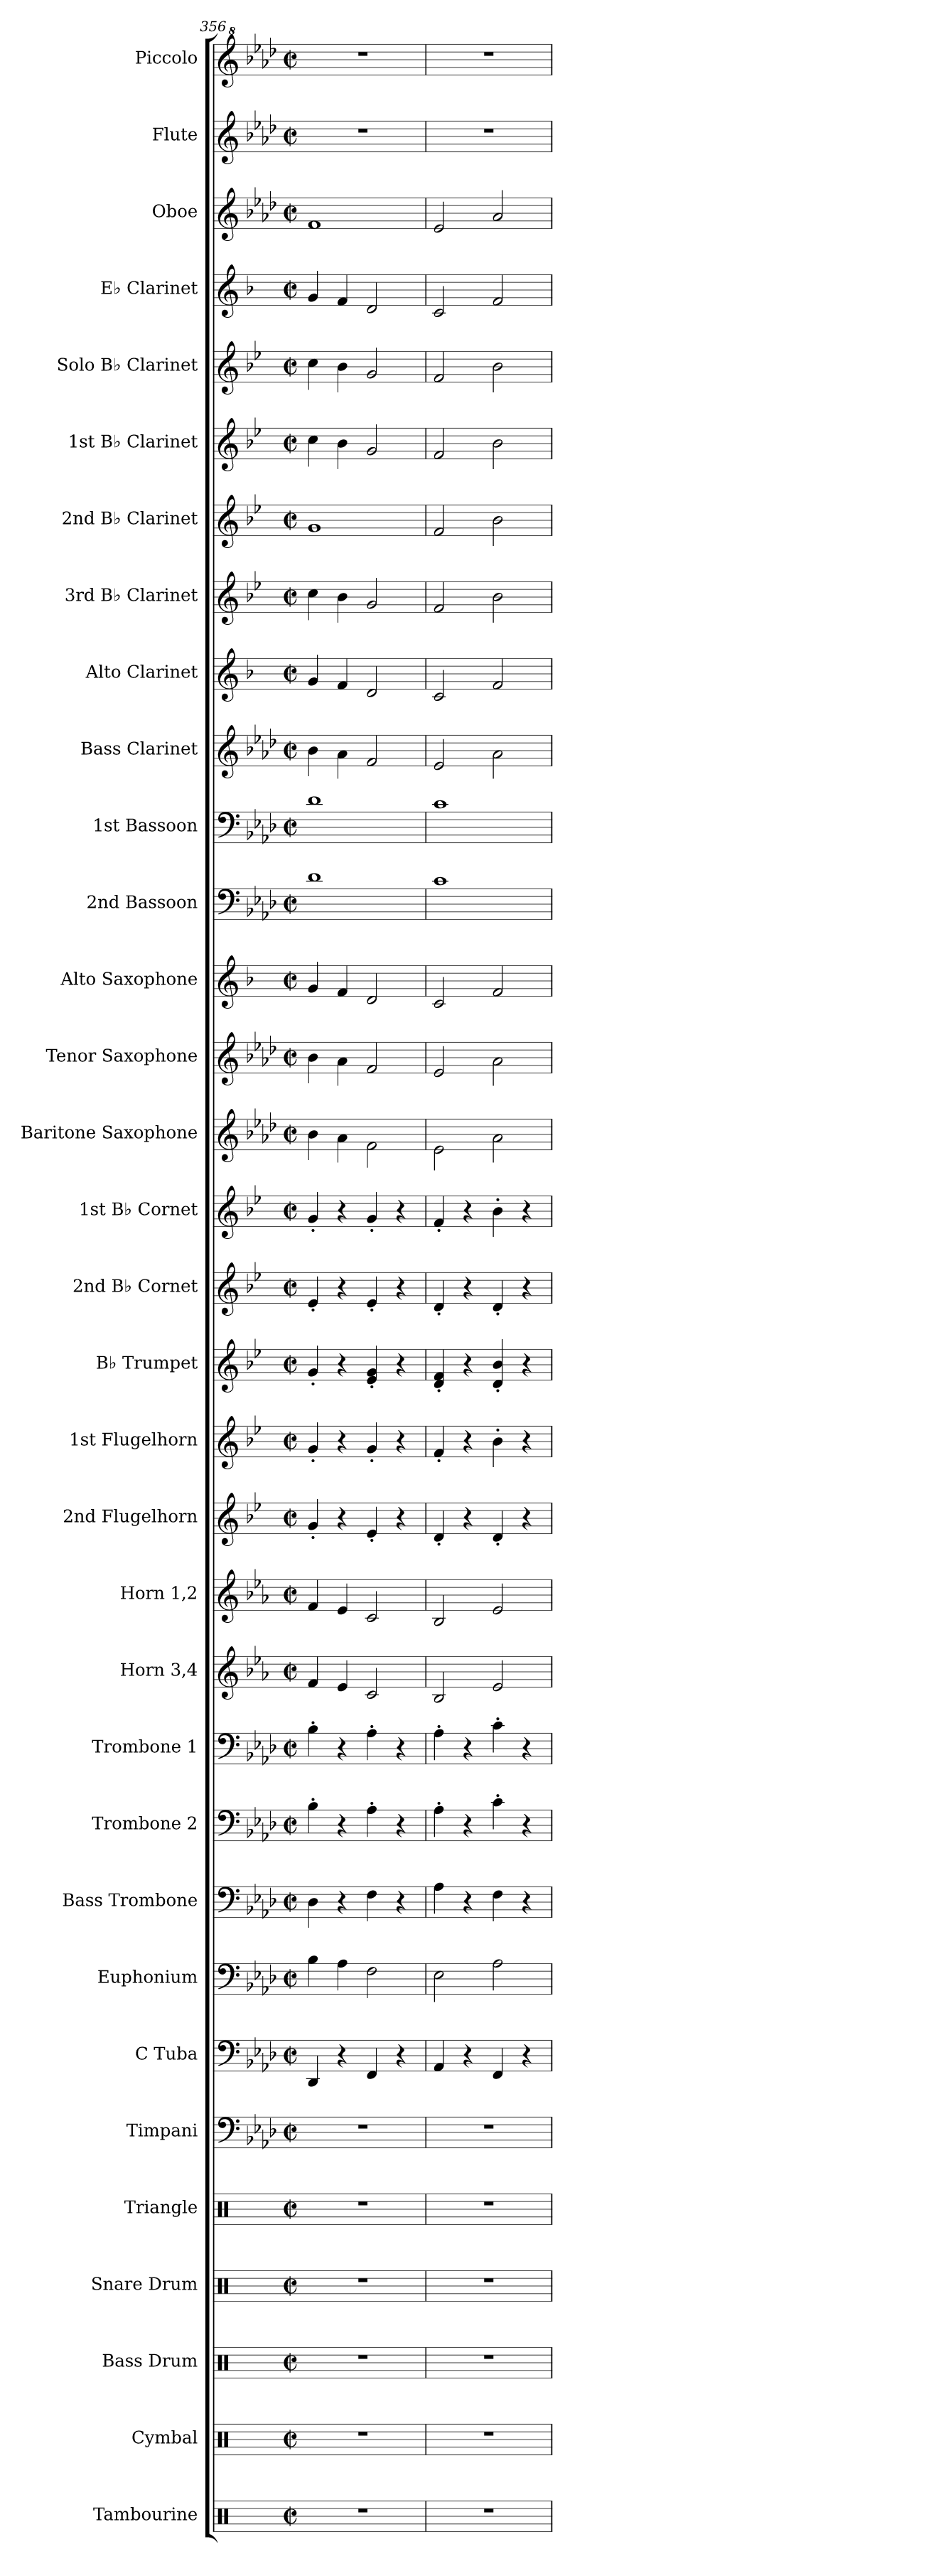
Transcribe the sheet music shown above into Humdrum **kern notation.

**kern	**kern	**kern	**kern	**kern	**kern	**kern	**kern	**kern	**kern	**kern	**kern	**kern	**kern	**kern	**kern	**kern	**kern	**kern	**kern	**kern	**kern	**kern	**kern	**kern	**kern	**kern	**kern	**kern	**kern	**kern	**kern	**kern
*part33	*part32	*part31	*part30	*part29	*part28	*part27	*part26	*part25	*part24	*part23	*part22	*part21	*part20	*part19	*part18	*part17	*part16	*part15	*part14	*part13	*part12	*part11	*part10	*part9	*part8	*part7	*part6	*part5	*part4	*part3	*part2	*part1
*staff33	*staff32	*staff31	*staff30	*staff29	*staff28	*staff27	*staff26	*staff25	*staff24	*staff23	*staff22	*staff21	*staff20	*staff19	*staff18	*staff17	*staff16	*staff15	*staff14	*staff13	*staff12	*staff11	*staff10	*staff9	*staff8	*staff7	*staff6	*staff5	*staff4	*staff3	*staff2	*staff1
*I"Tambourine	*I"Cymbal	*I"Bass Drum	*I"Snare Drum	*I"Triangle	*I"Timpani	*I"C Tuba	*I"Euphonium	*I"Bass Trombone	*I"Trombone 2	*I"Trombone 1	*I"Horn 3,4	*I"Horn 1,2	*I"2nd Flugelhorn	*I"1st Flugelhorn	*I"B♭ Trumpet	*I"2nd B♭ Cornet	*I"1st B♭ Cornet	*I"Baritone Saxophone	*I"Tenor Saxophone	*I"Alto Saxophone	*I"2nd Bassoon	*I"1st Bassoon	*I"Bass Clarinet	*I"Alto Clarinet	*I"3rd B♭ Clarinet	*I"2nd B♭ Clarinet	*I"1st B♭ Clarinet	*I"Solo B♭ Clarinet	*I"E♭ Clarinet	*I"Oboe	*I"Flute	*I"Piccolo
*I'Tamb.	*I'Cym.	*I'B. Dr.	*I'Sn. Dr.	*I'Trgl.	*I'Timp.	*I'C Tu.	*I'Eu.	*I'B. Trb.	*I'Trb. 2	*I'Trb. 1	*I'Hn. 3,4	*I'Hn. 1,2	*I'2nd Flghn.	*I'1st Flghn.	*I'B♭ Tpt.	*I'2nd B♭ Cnt.	*I'1st B♭ Cnt.	*I'Bar. Sax.	*I'T. Sax.	*I'A. Sax.	*I'2nd Bsn.	*I'1st Bsn.	*I'B. Cl.	*I'A. Cl.	*I'3rd B♭ Cl.	*I'2nd B♭ Cl.	*I'1st B♭ Cl.	*I'Solo B♭ Cl.	*I'E♭ Cl.	*I'Ob.	*I'Fl.	*I'Picc.
*clefX	*clefX	*clefX	*clefX	*clefX	*clefF4	*clefF4	*clefF4	*clefF4	*clefF4	*clefF4	*clefG2	*clefG2	*clefG2	*clefG2	*clefG2	*clefG2	*clefG2	*clefG2	*clefG2	*clefG2	*clefF4	*clefF4	*clefG2	*clefG2	*clefG2	*clefG2	*clefG2	*clefG2	*clefG2	*clefG2	*clefG2	*clefG^2
*	*	*	*	*	*	*	*	*	*	*	*ITrd4c7	*ITrd4c7	*ITrd1c2	*ITrd1c2	*ITrd1c2	*ITrd1c2	*ITrd1c2	*ITrd12c21	*ITrd8c14	*ITrd5c9	*	*	*ITrd8c14	*ITrd5c9	*ITrd1c2	*ITrd1c2	*ITrd1c2	*ITrd1c2	*ITrd-2c-3	*	*	*ITrd-7c-12
*k[]	*k[]	*k[]	*k[]	*k[]	*k[b-e-a-d-]	*k[b-e-a-d-]	*k[b-e-a-d-]	*k[b-e-a-d-]	*k[b-e-a-d-]	*k[b-e-a-d-]	*k[b-e-a-d-]	*k[b-e-a-d-]	*k[b-e-a-d-]	*k[b-e-a-d-]	*k[b-e-a-d-]	*k[b-e-a-d-]	*k[b-e-a-d-]	*k[b-e-a-d-]	*k[b-e-a-d-]	*k[b-e-a-d-]	*k[b-e-a-d-]	*k[b-e-a-d-]	*k[b-e-a-d-]	*k[b-e-a-d-]	*k[b-e-a-d-]	*k[b-e-a-d-]	*k[b-e-a-d-]	*k[b-e-a-d-]	*k[b-e-a-d-]	*k[b-e-a-d-]	*k[b-e-a-d-]	*k[b-e-a-d-]
*C:	*C:	*C:	*C:	*C:	*A-:	*A-:	*A-:	*A-:	*A-:	*A-:	*A-:	*A-:	*A-:	*A-:	*A-:	*A-:	*A-:	*A-:	*A-:	*A-:	*A-:	*A-:	*A-:	*A-:	*A-:	*A-:	*A-:	*A-:	*A-:	*A-:	*A-:	*A-:
*M2/2	*M2/2	*M2/2	*M2/2	*M2/2	*M2/2	*M2/2	*M2/2	*M2/2	*M2/2	*M2/2	*M2/2	*M2/2	*M2/2	*M2/2	*M2/2	*M2/2	*M2/2	*M2/2	*M2/2	*M2/2	*M2/2	*M2/2	*M2/2	*M2/2	*M2/2	*M2/2	*M2/2	*M2/2	*M2/2	*M2/2	*M2/2	*M2/2
*met(c|)	*met(c|)	*met(c|)	*met(c|)	*met(c|)	*met(c|)	*met(c|)	*met(c|)	*met(c|)	*met(c|)	*met(c|)	*met(c|)	*met(c|)	*met(c|)	*met(c|)	*met(c|)	*met(c|)	*met(c|)	*met(c|)	*met(c|)	*met(c|)	*met(c|)	*met(c|)	*met(c|)	*met(c|)	*met(c|)	*met(c|)	*met(c|)	*met(c|)	*met(c|)	*met(c|)	*met(c|)	*met(c|)
=356	=356	=356	=356	=356	=356	=356	=356	=356	=356	=356	=356	=356	=356	=356	=356	=356	=356	=356	=356	=356	=356	=356	=356	=356	=356	=356	=356	=356	=356	=356	=356	=356
1r	1r	1r	1r	1r	1r	4DD-/	4B-\	4D-\	4B-'\	4B-'\	4B-/	4B-/	4f'/	4f'/	4f'/	4d-'/	4f'/	4B-\	4B-\	4B-/	1d-	1d-	4B-\	4B-/	4b-\	1f	4b-\	4b-\	4b-/	1f	1r	1r
.	.	.	.	.	.	4r	4A-\	4r	4r	4r	4A-/	4A-/	4r	4r	4r	4r	4r	4A-\	4A-\	4A-/	.	.	4A-\	4A-/	4a-\	.	4a-\	4a-\	4a-/	.	.	.
.	.	.	.	.	.	4FF/	2F\	4F\	4A-'\	4A-'\	2F/	2F/	4d-'/	4f'/	4d-/' 4f/'	4d-'/	4f'/	2F\	2F/	2F/	.	.	2F/	2F/	2f/	.	2f/	2f/	2f/	.	.	.
.	.	.	.	.	.	4r	.	4r	4r	4r	.	.	4r	4r	4r	4r	4r	.	.	.	.	.	.	.	.	.	.	.	.	.	.	.
=357	=357	=357	=357	=357	=357	=357	=357	=357	=357	=357	=357	=357	=357	=357	=357	=357	=357	=357	=357	=357	=357	=357	=357	=357	=357	=357	=357	=357	=357	=357	=357	=357
1r	1r	1r	1r	1r	1r	4AA-/	2E-\	4A-\	4A-'\	4A-'\	2E-/	2E-/	4c'/	4e-'/	4c/' 4e-/'	4c'/	4e-'/	2E-\	2E-/	2E-/	1c	1c	2E-/	2E-/	2e-/	2e-/	2e-/	2e-/	2e-/	2e-/	1r	1r
.	.	.	.	.	.	4r	.	4r	4r	4r	.	.	4r	4r	4r	4r	4r	.	.	.	.	.	.	.	.	.	.	.	.	.	.	.
.	.	.	.	.	.	4FF/	2A-\	4F\	4c'\	4c'\	2A-/	2A-/	4c'/	4a-'\	4c/' 4a-/'	4c'/	4a-'\	2A-\	2A-\	2A-/	.	.	2A-\	2A-/	2a-\	2a-\	2a-\	2a-\	2a-/	2a-/	.	.
.	.	.	.	.	.	4r	.	4r	4r	4r	.	.	4r	4r	4r	4r	4r	.	.	.	.	.	.	.	.	.	.	.	.	.	.	.
=	=	=	=	=	=	=	=	=	=	=	=	=	=	=	=	=	=	=	=	=	=	=	=	=	=	=	=	=	=	=	=	=
*-	*-	*-	*-	*-	*-	*-	*-	*-	*-	*-	*-	*-	*-	*-	*-	*-	*-	*-	*-	*-	*-	*-	*-	*-	*-	*-	*-	*-	*-	*-	*-	*-
